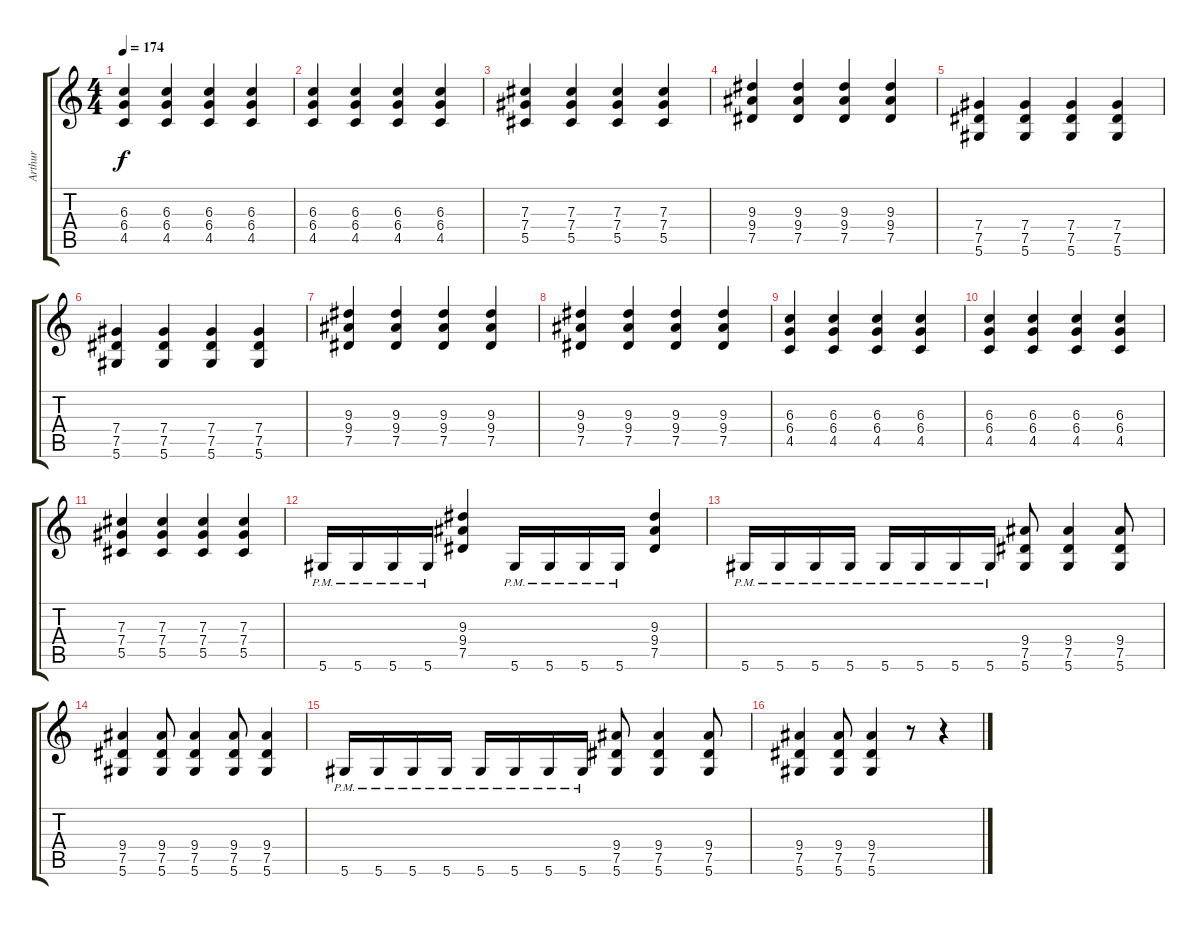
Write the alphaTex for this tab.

\track ("Arthur" "Arthur") {instrument overdrivenguitar}
\staff {score tabs}
\tuning (Eb4 Bb3 Gb3 Db3 Ab2 Eb2) {hide}
\ts (4 4)
\tempo 174
\clef g2
\ks c
(6.3 6.4 4.5).4{dy f} (6.3 6.4 4.5).4 (6.3 6.4 4.5).4 (6.3 6.4 4.5).4 |
(6.3 6.4 4.5).4 (6.3 6.4 4.5).4 (6.3 6.4 4.5).4 (6.3 6.4 4.5).4 |
(7.3 7.4 5.5).4 (7.3 7.4 5.5).4 (7.3 7.4 5.5).4 (7.3 7.4 5.5).4 |
(9.3 9.4 7.5).4 (9.3 9.4 7.5).4 (9.3 9.4 7.5).4 (9.3 9.4 7.5).4 |
(7.4 7.5 5.6).4 (7.4 7.5 5.6).4 (7.4 7.5 5.6).4 (7.4 7.5 5.6).4 |
(7.4 7.5 5.6).4 (7.4 7.5 5.6).4 (7.4 7.5 5.6).4 (7.4 7.5 5.6).4 |
(9.3 9.4 7.5).4 (9.3 9.4 7.5).4 (9.3 9.4 7.5).4 (9.3 9.4 7.5).4 |
(9.3 9.4 7.5).4 (9.3 9.4 7.5).4 (9.3 9.4 7.5).4 (9.3 9.4 7.5).4 |
(6.3 6.4 4.5).4 (6.3 6.4 4.5).4 (6.3 6.4 4.5).4 (6.3 6.4 4.5).4 |
(6.3 6.4 4.5).4 (6.3 6.4 4.5).4 (6.3 6.4 4.5).4 (6.3 6.4 4.5).4 |
(7.3 7.4 5.5).4 (7.3 7.4 5.5).4 (7.3 7.4 5.5).4 (7.3 7.4 5.5).4 |
5.6{pm}.16 5.6{pm}.16 5.6{pm}.16 5.6{pm}.16 (9.3 9.4 7.5).4 5.6{pm}.16 5.6{pm}.16 5.6{pm}.16 5.6{pm}.16 (9.3 9.4 7.5).4 |
5.6{pm}.16 5.6{pm}.16 5.6{pm}.16 5.6{pm}.16 5.6{pm}.16 5.6{pm}.16 5.6{pm}.16 5.6{pm}.16 (9.4 7.5 5.6).8 (9.4 7.5 5.6).4 (9.4 7.5 5.6).8 |
(9.4 7.5 5.6).4 (9.4 7.5 5.6).8 (9.4 7.5 5.6).4 (9.4 7.5 5.6).8 (9.4 7.5 5.6).4 |
5.6{pm}.16 5.6{pm}.16 5.6{pm}.16 5.6{pm}.16 5.6{pm}.16 5.6{pm}.16 5.6{pm}.16 5.6{pm}.16 (9.4 7.5 5.6).8 (9.4 7.5 5.6).4 (9.4 7.5 5.6).8 |
(9.4 7.5 5.6).4 (9.4 7.5 5.6).8 (9.4 7.5 5.6).4 r.8 r.4
